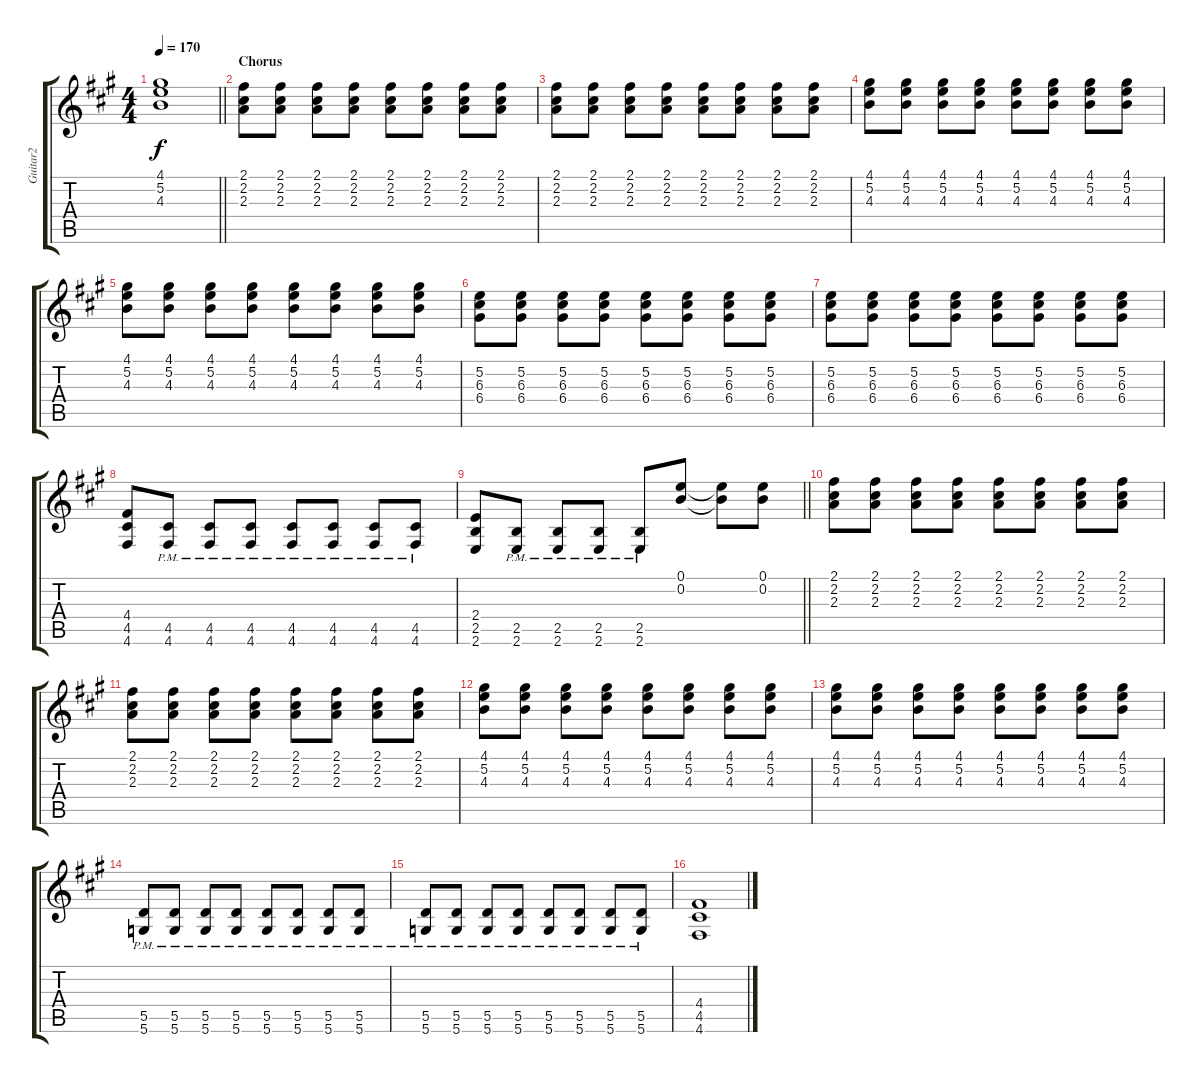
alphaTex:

\track ("Guitar2" "Guitar2") {instrument distortionguitar}
\staff {score tabs}
\tuning (E4 B3 G3 D3 A2 D2) {hide}
\ts (4 4)
\tempo 170
\clef g2
\barLineRight lightlight
\ks f#minor
(4.1 5.2 4.3).1{dy f} |
\section ("" "Chorus")
(2.1 2.2 2.3).8 (2.1 2.2 2.3).8 (2.1 2.2 2.3).8 (2.1 2.2 2.3).8 (2.1 2.2 2.3).8 (2.1 2.2 2.3).8 (2.1 2.2 2.3).8 (2.1 2.2 2.3).8 |
(2.1 2.2 2.3).8 (2.1 2.2 2.3).8 (2.1 2.2 2.3).8 (2.1 2.2 2.3).8 (2.1 2.2 2.3).8 (2.1 2.2 2.3).8 (2.1 2.2 2.3).8 (2.1 2.2 2.3).8 |
(4.1 5.2 4.3).8 (4.1 5.2 4.3).8 (4.1 5.2 4.3).8 (4.1 5.2 4.3).8 (4.1 5.2 4.3).8 (4.1 5.2 4.3).8 (4.1 5.2 4.3).8 (4.1 5.2 4.3).8 |
(4.1 5.2 4.3).8 (4.1 5.2 4.3).8 (4.1 5.2 4.3).8 (4.1 5.2 4.3).8 (4.1 5.2 4.3).8 (4.1 5.2 4.3).8 (4.1 5.2 4.3).8 (4.1 5.2 4.3).8 |
(5.2 6.3 6.4).8 (5.2 6.3 6.4).8 (5.2 6.3 6.4).8 (5.2 6.3 6.4).8 (5.2 6.3 6.4).8 (5.2 6.3 6.4).8 (5.2 6.3 6.4).8 (5.2 6.3 6.4).8 |
(5.2 6.3 6.4).8 (5.2 6.3 6.4).8 (5.2 6.3 6.4).8 (5.2 6.3 6.4).8 (5.2 6.3 6.4).8 (5.2 6.3 6.4).8 (5.2 6.3 6.4).8 (5.2 6.3 6.4).8 |
(4.4 4.5 4.6).8 (4.5{pm} 4.6{pm}).8 (4.5{pm} 4.6{pm}).8 (4.5{pm} 4.6{pm}).8 (4.5{pm} 4.6{pm}).8 (4.5{pm} 4.6{pm}).8 (4.5{pm} 4.6{pm}).8 (4.5{pm} 4.6{pm}).8 |
\barLineRight lightlight
(2.4 2.5 2.6).8 (2.5{pm} 2.6{pm}).8 (2.5{pm} 2.6{pm}).8 (2.5{pm} 2.6{pm}).8 (2.5{pm} 2.6{pm}).8 (0.1 0.2).8 (0.1{t} 0.2{t}).8 (0.1 0.2).8 |
(2.1 2.2 2.3).8 (2.1 2.2 2.3).8 (2.1 2.2 2.3).8 (2.1 2.2 2.3).8 (2.1 2.2 2.3).8 (2.1 2.2 2.3).8 (2.1 2.2 2.3).8 (2.1 2.2 2.3).8 |
(2.1 2.2 2.3).8 (2.1 2.2 2.3).8 (2.1 2.2 2.3).8 (2.1 2.2 2.3).8 (2.1 2.2 2.3).8 (2.1 2.2 2.3).8 (2.1 2.2 2.3).8 (2.1 2.2 2.3).8 |
(4.1 5.2 4.3).8 (4.1 5.2 4.3).8 (4.1 5.2 4.3).8 (4.1 5.2 4.3).8 (4.1 5.2 4.3).8 (4.1 5.2 4.3).8 (4.1 5.2 4.3).8 (4.1 5.2 4.3).8 |
(4.1 5.2 4.3).8 (4.1 5.2 4.3).8 (4.1 5.2 4.3).8 (4.1 5.2 4.3).8 (4.1 5.2 4.3).8 (4.1 5.2 4.3).8 (4.1 5.2 4.3).8 (4.1 5.2 4.3).8 |
(5.5{pm} 5.6{pm}).8 (5.5{pm} 5.6{pm}).8 (5.5{pm} 5.6{pm}).8 (5.5{pm} 5.6{pm}).8 (5.5{pm} 5.6{pm}).8 (5.5{pm} 5.6{pm}).8 (5.5{pm} 5.6{pm}).8 (5.5{pm} 5.6{pm}).8 |
(5.5{pm} 5.6{pm}).8 (5.5{pm} 5.6{pm}).8 (5.5{pm} 5.6{pm}).8 (5.5{pm} 5.6{pm}).8 (5.5{pm} 5.6{pm}).8 (5.5{pm} 5.6{pm}).8 (5.5{pm} 5.6{pm}).8 (5.5{pm} 5.6{pm}).8 |
(4.4 4.5 4.6).1
